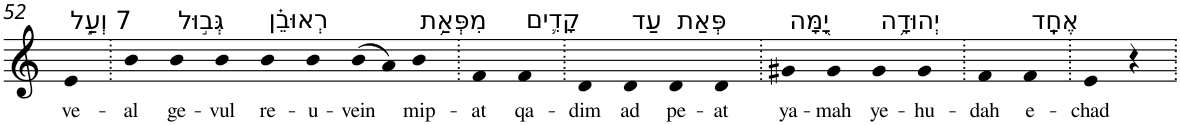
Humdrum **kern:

**kern	**text
*part1	*part1
*staff1	*staff1
*I"Piano	*
*I'Pno	*
!!LO:PB:g=z
*clefG2	*
*k[]	*
=52	=52
!LO:TX:a:t=7 וְעַ֣ל	!
!	!LO:LY:b
4e	ve-
=53.	=53.
!	!LO:LY:b
4b	-al
!LO:TX:a:t=גְּב֣וּל	!
!	!LO:LY:b
4b	ge-
!	!LO:LY:b
4b	-vul
!LO:TX:a:t=רְאוּבֵ֗ן	!
!	!LO:LY:b
4b	re-
!	!LO:LY:b
4b	-u-
!	!LO:LY:b
(>8b	-vein
8a)	.
!LO:TX:a:t=מִפְּאַ֥ת	!
!	!LO:LY:b
4b	mip-
=54.	=54.
!	!LO:LY:b
4f	-at
!LO:TX:a:t=קָדִ֛ים	!
!	!LO:LY:b
4f	qa-
=55.	=55.
!	!LO:LY:b
4d	-dim
!LO:TX:a:t=עַד	!
!	!LO:LY:b
4d	ad
!LO:TX:a:t=פְּאַת	!
!	!LO:LY:b
4d	pe-
!	!LO:LY:b
4d	-at
=56.	=56.
!LO:TX:a:t=יָ֖מָּה	!
!	!LO:LY:b
4g#X	ya-
!	!LO:LY:b
4g#	-mah
!LO:TX:a:t=יְהוּדָ֥ה	!
!	!LO:LY:b
4g#	ye-
!	!LO:LY:b
4g#	-hu-
=57.	=57.
!	!LO:LY:b
4f	-dah
!LO:TX:a:t=אֶחָֽד	!
!	!LO:LY:b
4f	e-
=58.	=58.
!	!LO:LY:b
4e	-chad
4r	.
=.	=.
*-	*-
